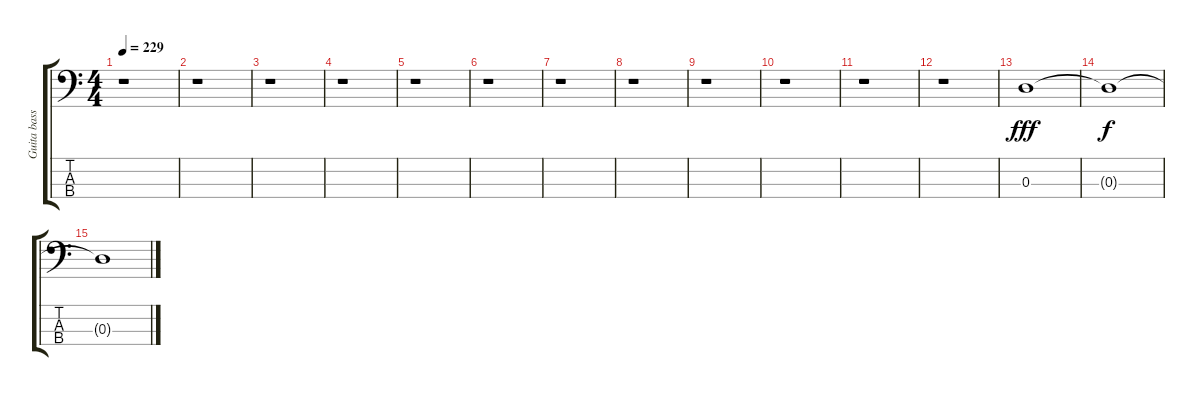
\track ("Guita bass" "Guita bass") {instrument acousticguitarsteel}
\staff {score tabs}
\tuning (C-1 G2 D2 A1) {hide}
\ts (4 4)
\tempo 229
\clef f4
\ks c
r.1{dy f} |
r.1 |
r.1 |
r.1 |
r.1 |
r.1 |
r.1 |
r.1 |
r.1 |
r.1 |
r.1 |
r.1 |
0.3.1{dy fff} |
0.3{t}.1{dy f} |
0.3{t}.1
